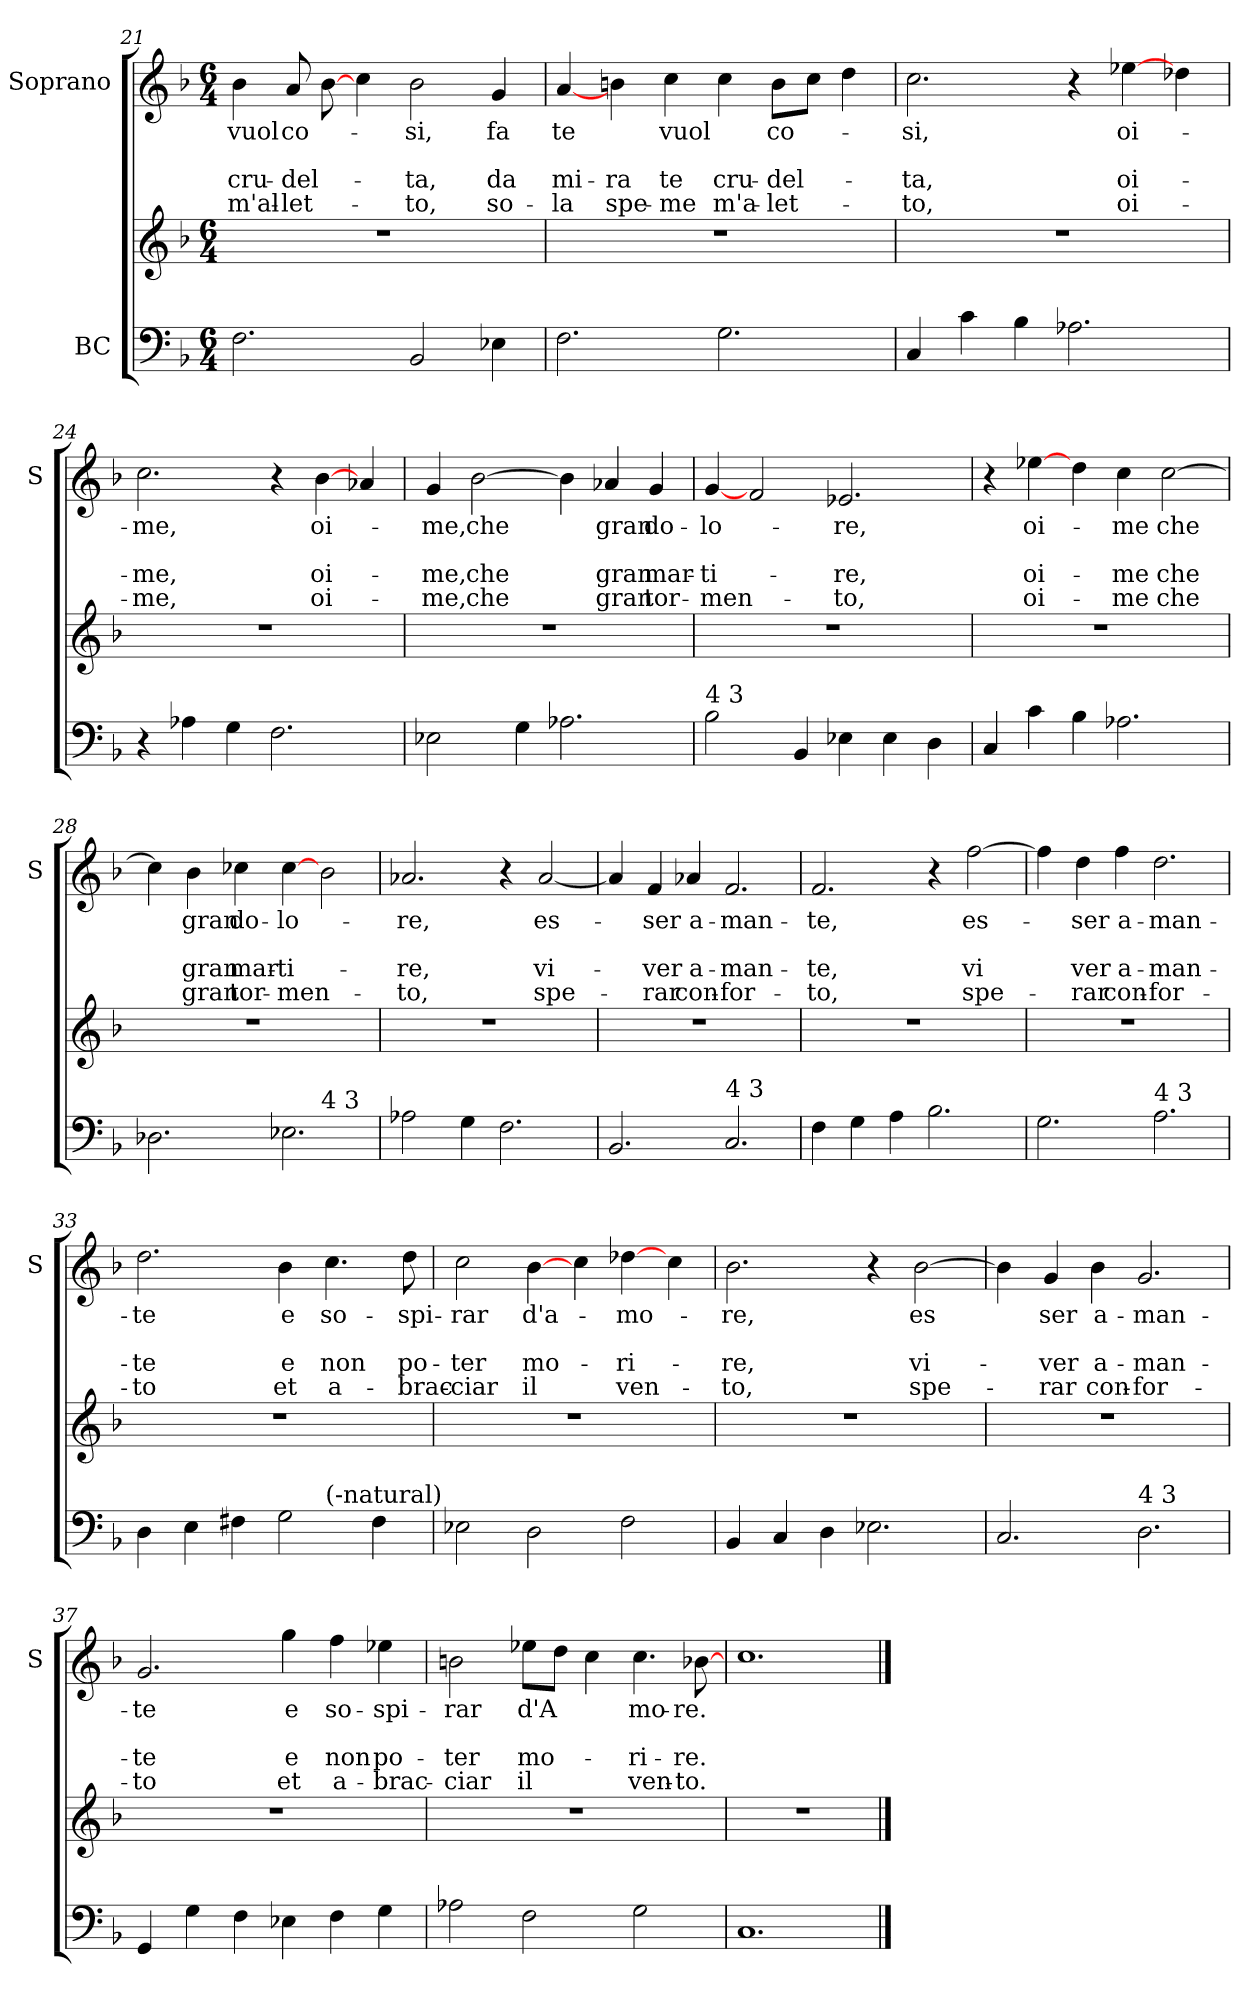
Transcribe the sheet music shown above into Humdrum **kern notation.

**kern	**kern	**kern	**text	**text	**text	**text
*part2	*part2	*part1	*part1	*part1	*part1	*part1
*staff3	*staff2	*staff1	*staff1	*staff1	*staff1	*staff1
*I"BC	*	*I"Soprano	*	*	*	*
*	*	*I'S	*	*	*	*
!!LO:LB:g=z
*clefF4	*clefG2	*clefG2	*	*	*	*
*k[b-]	*k[b-]	*k[b-]	*	*	*	*
*F:	*F:	*F:	*	*	*	*
*M6/4	*M6/4	*M6/4	*	*	*	*
=21	=21	=21	=21	=21	=21	=21
!	!	!	!LO:LY:b	!	!LO:LY:b	!LO:LY:b
2.F\	1.r	4b-\	vuol	.	cru-	m'al-
!	!	!	!LO:LY:b	!	!LO:LY:b	!LO:LY:b
.	.	8a/	co-	.	-del-	-let-
.	.	[8b-\	.	.	.	.
.	.	4cc\	.	.	.	.
!	!	!	!LO:LY:b	!	!LO:LY:b	!LO:LY:b
2BB-/	.	2b-\	-si,	.	-ta,	-to,
!	!	!	!LO:LY:b	!	!LO:LY:b	!LO:LY:b
4E-X\	.	4g/	fa	.	da	so-
=22	=22	=22	=22	=22	=22	=22
!	!	!	!LO:LY:b	!	!LO:LY:b	!LO:LY:b
2.F\	1.r	[4a/	te	.	mi-	-la
!	!	!	!	!	!LO:LY:b	!LO:LY:b
.	.	4bn\	.	.	-ra	spe-
!	!	!	!LO:LY:b	!	!LO:LY:b	!LO:LY:b
.	.	4cc\	vuol	.	te	-me
!	!	!	!	!	!LO:LY:b	!LO:LY:b
2.G\	.	4cc\	.	.	cru-	m'a-
!	!	!	!LO:LY:b	!	!LO:LY:b	!LO:LY:b
.	.	8b\L	co-	.	-del-	-let-
.	.	8cc\J	.	.	.	.
.	.	4dd\	.	.	.	.
=23	=23	=23	=23	=23	=23	=23
!	!	!	!LO:LY:b	!	!LO:LY:b	!LO:LY:b
4C/	1.r	2.cc\	-si,	.	-ta,	-to,
4c\	.	.	.	.	.	.
4B-\	.	.	.	.	.	.
2.A-X\	.	4r	.	.	.	.
!	!	!	!LO:LY:b	!	!LO:LY:b	!LO:LY:b
.	.	[4ee-X\	oi-	.	oi-	oi-
.	.	4dd-X\	.	.	.	.
=24	=24	=24	=24	=24	=24	=24
!	!	!	!LO:LY:b	!	!LO:LY:b	!LO:LY:b
4r	1.r	2.cc\	-me,	.	-me,	-me,
4A-X\	.	.	.	.	.	.
4G\	.	.	.	.	.	.
2.F\	.	4r	.	.	.	.
!	!	!	!LO:LY:b	!	!LO:LY:b	!LO:LY:b
.	.	[4b-\	oi-	.	oi-	oi-
.	.	4a-X/	.	.	.	.
!!LO:PB:g=z
=25	=25	=25	=25	=25	=25	=25
!	!	!	!LO:LY:b	!	!LO:LY:b	!LO:LY:b
2E-X\	1.r	4g/	-me,	.	-me,	-me,
!	!	!	!LO:LY:b	!	!LO:LY:b	!LO:LY:b
.	.	[2b-\	che	.	che	che
4G\	.	.	.	.	.	.
2.A-X\	.	4b-\]	.	.	.	.
!	!	!	!LO:LY:b	!	!LO:LY:b	!LO:LY:b
.	.	4a-X/	gran	.	gran	gran
!	!	!	!LO:LY:b	!	!LO:LY:b	!LO:LY:b
.	.	4g/	do-	.	mar-	tor-
=26	=26	=26	=26	=26	=26	=26
!LO:TX:a:t=4 3	!	!	!	!	!	!
!	!	!	!LO:LY:b	!	!LO:LY:b	!LO:LY:b
2B-\	1.r	[4g/	-lo-	.	-ti-	-men-
.	.	2f/	.	.	.	.
4BB-/	.	.	.	.	.	.
!	!	!	!LO:LY:b	!	!LO:LY:b	!LO:LY:b
4E-X\	.	2.e-X/	-re,	.	-re,	-to,
4E-\	.	.	.	.	.	.
4D\	.	.	.	.	.	.
=27	=27	=27	=27	=27	=27	=27
4C/	1.r	4r	.	.	.	.
!	!	!	!LO:LY:b	!	!LO:LY:b	!LO:LY:b
4c\	.	[4ee-X\	oi-	.	oi-	oi-
4B-\	.	4dd\	.	.	.	.
!	!	!	!LO:LY:b	!	!LO:LY:b	!LO:LY:b
2.A-X\	.	4cc\	-me	.	-me	-me
!	!	!	!LO:LY:b	!	!LO:LY:b	!LO:LY:b
.	.	[2cc\	che	.	che	che
=28	=28	=28	=28	=28	=28	=28
*^	*	*	*	*	*	*
2.D-X\	1ryy	1.r	4cc\]	.	.	.	.
!	!	!	!	!LO:LY:b	!	!LO:LY:b	!LO:LY:b
.	.	.	4b-\	gran	.	gran	gran
!	!	!	!	!LO:LY:b	!	!LO:LY:b	!LO:LY:b
.	.	.	4cc-X\	do-	.	mar-	tor-
!	!	!	!	!LO:LY:b	!	!LO:LY:b	!LO:LY:b
2.E-X\	.	.	[4cc-\	-lo-	.	-ti-	-men-
!	!LO:TX:a:t=4 3	!	!	!	!	!	!
.	2ryy	.	2b-\	.	.	.	.
=29	=29	=29	=29	=29	=29	=29	=29
!	!	!	!	!LO:LY:b	!	!LO:LY:b	!LO:LY:b
*v	*v	*	*	*	*	*	*
2A-X\	1.r	2.a-X/	-re,	.	-re,	-to,
4G\	.	.	.	.	.	.
2.F\	.	4r	.	.	.	.
!	!	!	!LO:LY:b	!	!LO:LY:b	!LO:LY:b
.	.	[2a-/	es-	.	vi-	spe-
!!LO:LB:g=z
=30	=30	=30	=30	=30	=30	=30
2.BB-/	1.r	4a-/]	.	.	.	.
!	!	!	!LO:LY:b	!	!LO:LY:b	!LO:LY:b
.	.	4f/	-ser	.	-ver	-rar
!	!	!	!LO:LY:b	!	!LO:LY:b	!LO:LY:b
.	.	4a-X/	a-	.	a-	con-
!LO:TX:a:t=4 3	!	!	!	!	!	!
!	!	!	!LO:LY:b	!	!LO:LY:b	!LO:LY:b
2.C/	.	2.f/	-man-	.	-man-	-for-
=31	=31	=31	=31	=31	=31	=31
!	!	!	!LO:LY:b	!	!LO:LY:b	!LO:LY:b
4F\	1.r	2.f/	-te,	.	-te,	-to,
4G\	.	.	.	.	.	.
4A\	.	.	.	.	.	.
2.B-\	.	4r	.	.	.	.
!	!	!	!LO:LY:b	!	!LO:LY:b	!LO:LY:b
.	.	[2ff\	es-	.	vi	spe-
=32	=32	=32	=32	=32	=32	=32
2.G\	1.r	4ff\]	.	.	.	.
!	!	!	!LO:LY:b	!	!LO:LY:b	!LO:LY:b
.	.	4dd\	-ser	.	ver	-rar
!	!	!	!LO:LY:b	!	!LO:LY:b	!LO:LY:b
.	.	4ff\	a-	.	a-	con-
!LO:TX:a:t=4 3	!	!	!	!	!	!
!	!	!	!LO:LY:b	!	!LO:LY:b	!LO:LY:b
2.A\	.	2.dd\	-man-	.	-man-	-for-
=33	=33	=33	=33	=33	=33	=33
!	!	!	!LO:LY:b	!	!LO:LY:b	!LO:LY:b
*^	*	*	*	*	*	*
4D\	1ryy	1.r	2.dd\	-te	.	-te	-to
4E\	.	.	.	.	.	.	.
4F#X\	.	.	.	.	.	.	.
!	!	!	!	!LO:LY:b	!	!LO:LY:b	!LO:LY:b
2G\	.	.	4b-\	e	.	e	et
!	!LO:TX:a:t=(-natural)	!	!	!	!	!	!
!	!	!	!	!LO:LY:b	!	!LO:LY:b	!LO:LY:b
.	2ryy	.	4.cc\	so-	.	non	a-
4F#\	.	.	.	.	.	.	.
!	!	!	!	!LO:LY:b	!	!LO:LY:b	!LO:LY:b
.	.	.	8dd\	-spi-	.	po-	-brac-
=34	=34	=34	=34	=34	=34	=34	=34
!	!	!	!	!LO:LY:b	!	!LO:LY:b	!LO:LY:b
*v	*v	*	*	*	*	*	*
2E-X\	1.r	2cc\	-rar	.	-ter	-ciar
!	!	!	!LO:LY:b	!	!LO:LY:b	!LO:LY:b
2D\	.	[4b-\	d'a-	.	mo-	il
.	.	4cc\	.	.	.	.
!	!	!	!LO:LY:b	!	!LO:LY:b	!LO:LY:b
2F\	.	[4dd-X\	-mo-	.	-ri-	ven-
.	.	4cc\	.	.	.	.
!!LO:LB:g=z
=35	=35	=35	=35	=35	=35	=35
!	!	!	!LO:LY:b	!	!LO:LY:b	!LO:LY:b
4BB-/	1.r	2.b-\	-re,	.	-re,	-to,
4C/	.	.	.	.	.	.
4D\	.	.	.	.	.	.
2.E-X\	.	4r	.	.	.	.
!	!	!	!LO:LY:b	!	!LO:LY:b	!LO:LY:b
.	.	[2b-\	es	.	vi-	spe-
=36	=36	=36	=36	=36	=36	=36
2.C/	1.r	4b-\]	.	.	.	.
!	!	!	!LO:LY:b	!	!LO:LY:b	!LO:LY:b
.	.	4g/	ser	.	-ver	-rar
!	!	!	!LO:LY:b	!	!LO:LY:b	!LO:LY:b
.	.	4b-\	a-	.	a-	con-
!LO:TX:a:t=4 3	!	!	!	!	!	!
!	!	!	!LO:LY:b	!	!LO:LY:b	!LO:LY:b
2.D\	.	2.g/	-man-	.	-man-	-for-
=37	=37	=37	=37	=37	=37	=37
!	!	!	!LO:LY:b	!	!LO:LY:b	!LO:LY:b
4GG/	1.r	2.g/	-te	.	-te	-to
4G\	.	.	.	.	.	.
4F\	.	.	.	.	.	.
!	!	!	!LO:LY:b	!	!LO:LY:b	!LO:LY:b
4E-X\	.	4gg\	e	.	e	et
!	!	!	!LO:LY:b	!	!LO:LY:b	!LO:LY:b
4F\	.	4ff\	so-	.	non	a-
!	!	!	!LO:LY:b	!	!LO:LY:b	!LO:LY:b
4G\	.	4ee-X\	-spi-	.	po-	-brac-
=38	=38	=38	=38	=38	=38	=38
!	!	!	!LO:LY:b	!	!LO:LY:b	!LO:LY:b
2A-X\	1.r	2bn\	-rar	.	-ter	-ciar
!	!	!	!LO:LY:b	!	!LO:LY:b	!LO:LY:b
2F\	.	8ee-X\L	d'A	.	mo-	il
.	.	8dd\J	.	.	.	.
.	.	4cc\	.	.	.	.
!	!	!	!LO:LY:b	!	!LO:LY:b	!LO:LY:b
2G\	.	4.cc\	mo-	.	-ri-	ven-
!	!	!	!LO:LY:b	!	!LO:LY:b	!LO:LY:b
.	.	[8b-X\	-re.	.	-re.	-to.
=39	=39	=39	=39	=39	=39	=39
1.C	1.r	1.cc	.	.	.	.
==	==	==	==	==	==	==
*-	*-	*-	*-	*-	*-	*-
